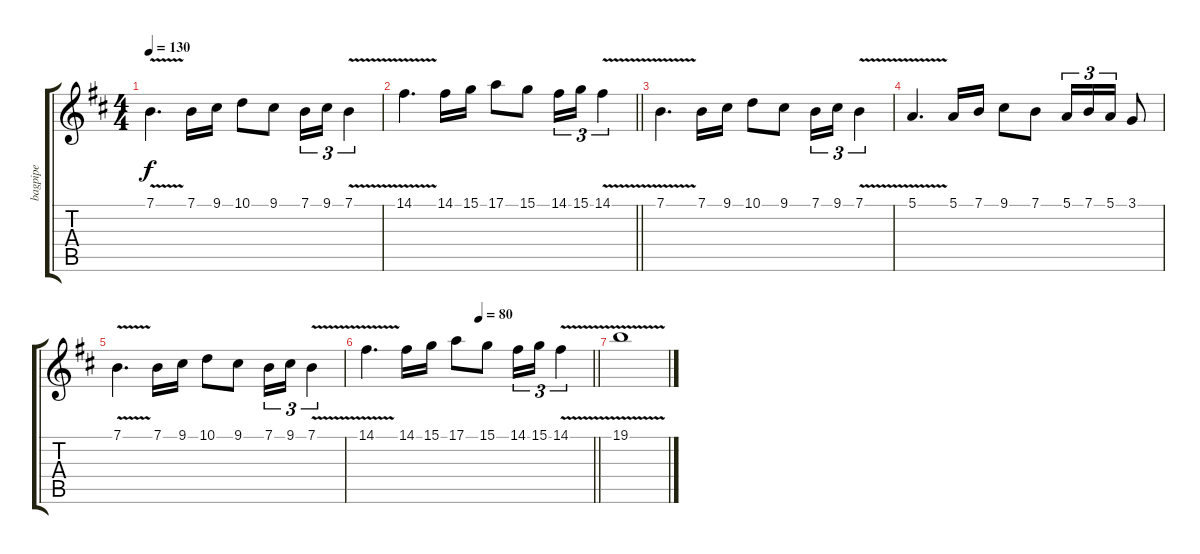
\track ("bagpipe" "bagpipe") {instrument stringensemble1}
\staff {score tabs}
\tuning (E4 B3 G3 D3 A2 E2) {hide}
\ts (4 4)
\tempo 130
\clef g2
\ks bminor
7.1{v}.4{d dy f} 7.1.16 9.1.16 10.1.8 9.1.8 7.1.16{tu (3 2)} 9.1.16{tu (3 2)} 7.1{v}.4{tu (3 2)} |
\barLineRight lightlight
14.1{v}.4{d} 14.1.16 15.1.16 17.1.8 15.1.8 14.1.16{tu (3 2)} 15.1.16{tu (3 2)} 14.1{v}.4{tu (3 2)} |
7.1{v}.4{d} 7.1.16 9.1.16 10.1.8 9.1.8 7.1.16{tu (3 2)} 9.1.16{tu (3 2)} 7.1{v}.4{tu (3 2)} |
5.1{v}.4{d} 5.1.16 7.1.16 9.1.8 7.1.8 5.1.16{tu (3 2)} 7.1.16{tu (3 2)} 5.1.16{tu (3 2)} 3.1.8 |
7.1{v}.4{d} 7.1.16 9.1.16 10.1.8 9.1.8 7.1.16{tu (3 2)} 9.1.16{tu (3 2)} 7.1{v}.4{tu (3 2)} |
\tempo (80 0.5)
\barLineRight lightlight
14.1{v}.4{d} 14.1.16 15.1.16 17.1.8 15.1.8 14.1.16{tu (3 2)} 15.1.16{tu (3 2)} 14.1{v}.4{tu (3 2)} |
19.1{v}.1
